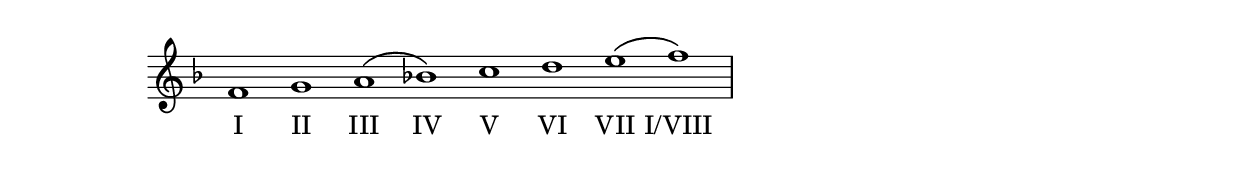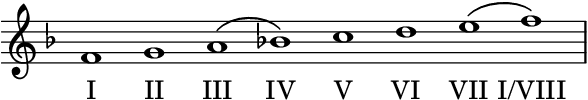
\version "2.16.2" % absolutely necessary!

% use this to crop output page size to match the snippet
#(ly:set-option 'preview #t)

%%%%%%%%%%%%%%%%%%%%%%%%%%
% here goes the snippet: %
%%%%%%%%%%%%%%%%%%%%%%%%%%
\relative c' {
  \override Staff.TimeSignature #'stencil = ##f 
  \time 8/1
  \key f \major
f1 g a^\( bes!\) c d e\( f\)
}
\addlyrics {
  I II III IV V VI VII I/VIII
}